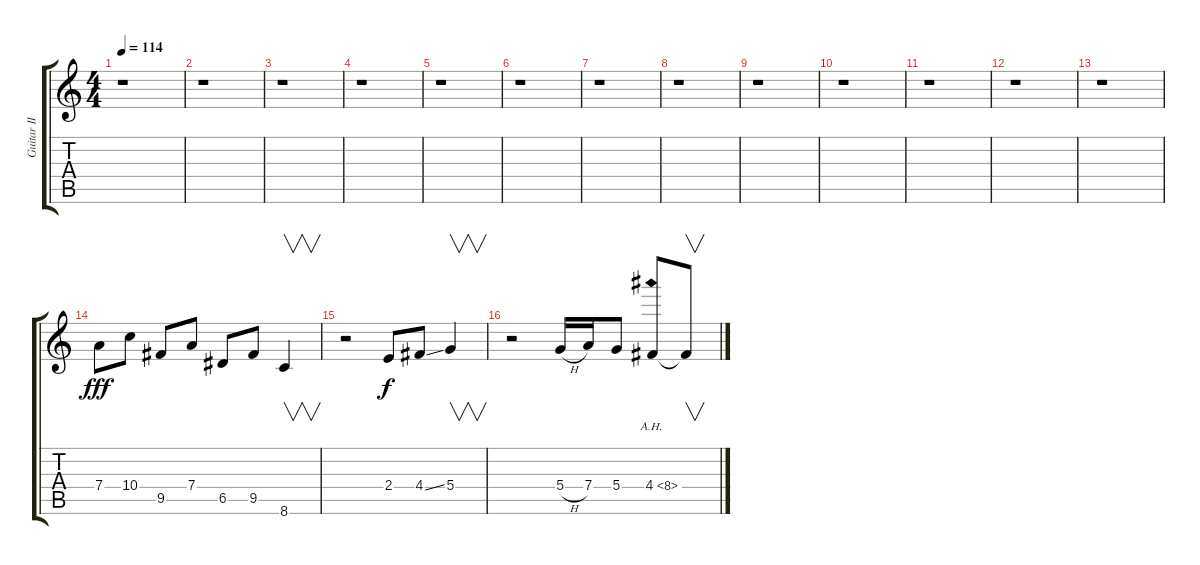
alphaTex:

\track ("Guitar II" "Guitar II") {instrument overdrivenguitar}
\staff {score tabs}
\tuning (E4 B3 G3 D3 A2 E2) {hide}
\ts (4 4)
\tempo 114
\clef g2
\ks c
r.1{dy f} |
r.1 |
r.1 |
r.1 |
r.1 |
r.1 |
r.1 |
r.1 |
r.1 |
r.1 |
r.1 |
r.1 |
r.1 |
7.4.8{dy fff} 10.4.8 9.5.8 7.4.8 6.5.8 9.5.8 8.6.4{v} |
r.2 2.4.8{dy f} 4.4{ss}.8 5.4.4{v} |
r.2 5.4{h}.16 7.4.16 5.4.8 4.4{ah 4}.8 4.4{t}.8{v}
